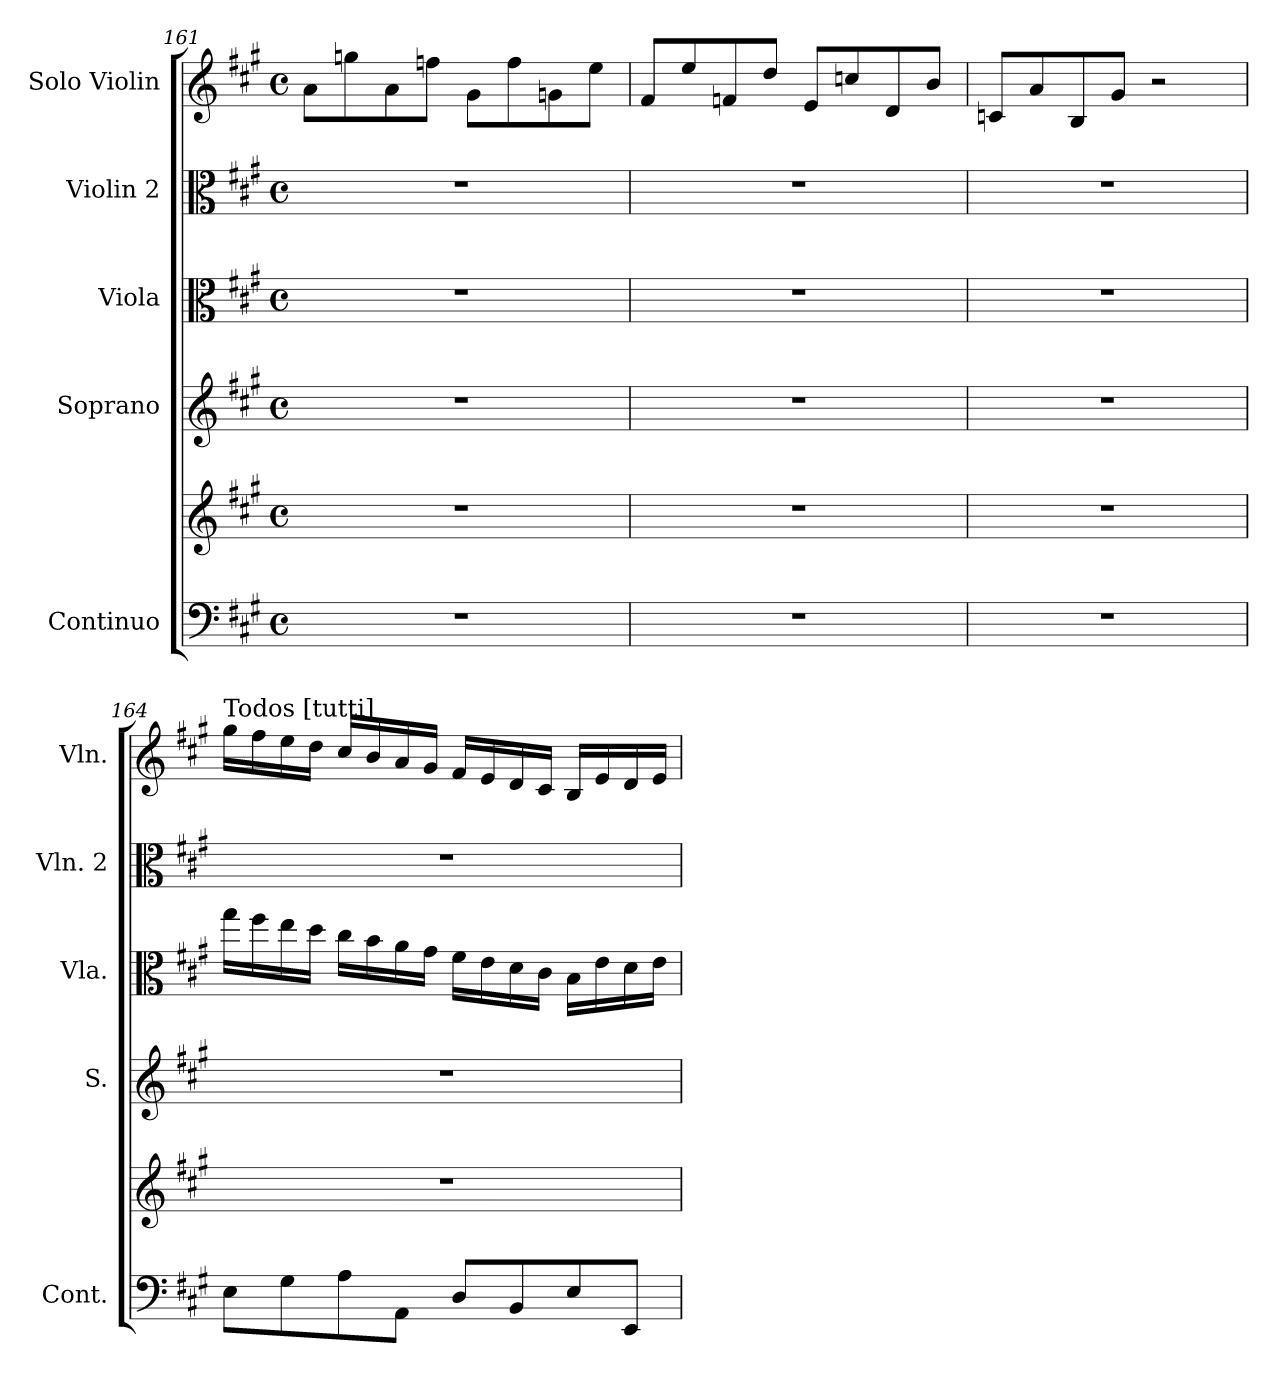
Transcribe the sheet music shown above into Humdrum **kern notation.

**kern	**kern	**kern	**kern	**kern	**kern
*part5	*part5	*part4	*part3	*part2	*part1
*staff6	*staff5	*staff4	*staff3	*staff2	*staff1
*I"Continuo	*	*I"Soprano	*I"Viola	*I"Violin 2	*I"Solo Violin
*I'Cont.	*	*I'S.	*I'Vla.	*I'Vln. 2	*I'Vln.
*clefF4	*clefG2	*clefG2	*clefC3	*clefC3	*clefG2
*k[f#c#g#]	*k[f#c#g#]	*k[f#c#g#]	*k[f#c#g#]	*k[f#c#g#]	*k[f#c#g#]
*A:	*A:	*A:	*A:	*A:	*A:
*M4/4	*M4/4	*M4/4	*M4/4	*M4/4	*M4/4
*met(c)	*met(c)	*met(c)	*met(c)	*met(c)	*met(c)
=161	=161	=161	=161	=161	=161
1r	1r	1r	1r	1r	8ai\L
.	.	.	.	.	8ggni\
.	.	.	.	.	8ai\
.	.	.	.	.	8ffni\J
.	.	.	.	.	8g#i\L
.	.	.	.	.	8ffi\
.	.	.	.	.	8gni\
.	.	.	.	.	8eei\J
=162	=162	=162	=162	=162	=162
1r	1r	1r	1r	1r	8f#i/L
.	.	.	.	.	8eei/
.	.	.	.	.	8fni/
.	.	.	.	.	8ddi/J
.	.	.	.	.	8ei/L
.	.	.	.	.	8ccni/
.	.	.	.	.	8di/
.	.	.	.	.	8bi/J
=163	=163	=163	=163	=163	=163
1r	1r	1r	1r	1r	8cni/L
.	.	.	.	.	8ai/
.	.	.	.	.	8Bi/
.	.	.	.	.	8g#i/J
.	.	.	.	.	2r
!!LO:LB:g=z
=164	=164	=164	=164	=164	=164
!	!	!	!	!	!LO:TX:a:t=Todos [tutti]
8Ei\L	1r	1r	16gg#i\LL	1r	16gg#i\LL
.	.	.	16ff#i\	.	16ff#i\
8G#i\	.	.	16eei\	.	16eei\
.	.	.	16ddi\JJ	.	16ddi\JJ
8Ai\	.	.	16cc#i\LL	.	16cc#i/LL
.	.	.	16bi\	.	16bi/
8AAi\J	.	.	16ai\	.	16ai/
.	.	.	16g#i\JJ	.	16g#i/JJ
8Di/L	.	.	16f#i\LL	.	16f#i/LL
.	.	.	16ei\	.	16ei/
8BBi/	.	.	16di\	.	16di/
.	.	.	16c#i\JJ	.	16c#i/JJ
8Ei/	.	.	16Bi\LL	.	16Bi/LL
.	.	.	16ei\	.	16ei/
8EEi/J	.	.	16di\	.	16di/
.	.	.	16ei\JJ	.	16ei/JJ
=	=	=	=	=	=
*-	*-	*-	*-	*-	*-
